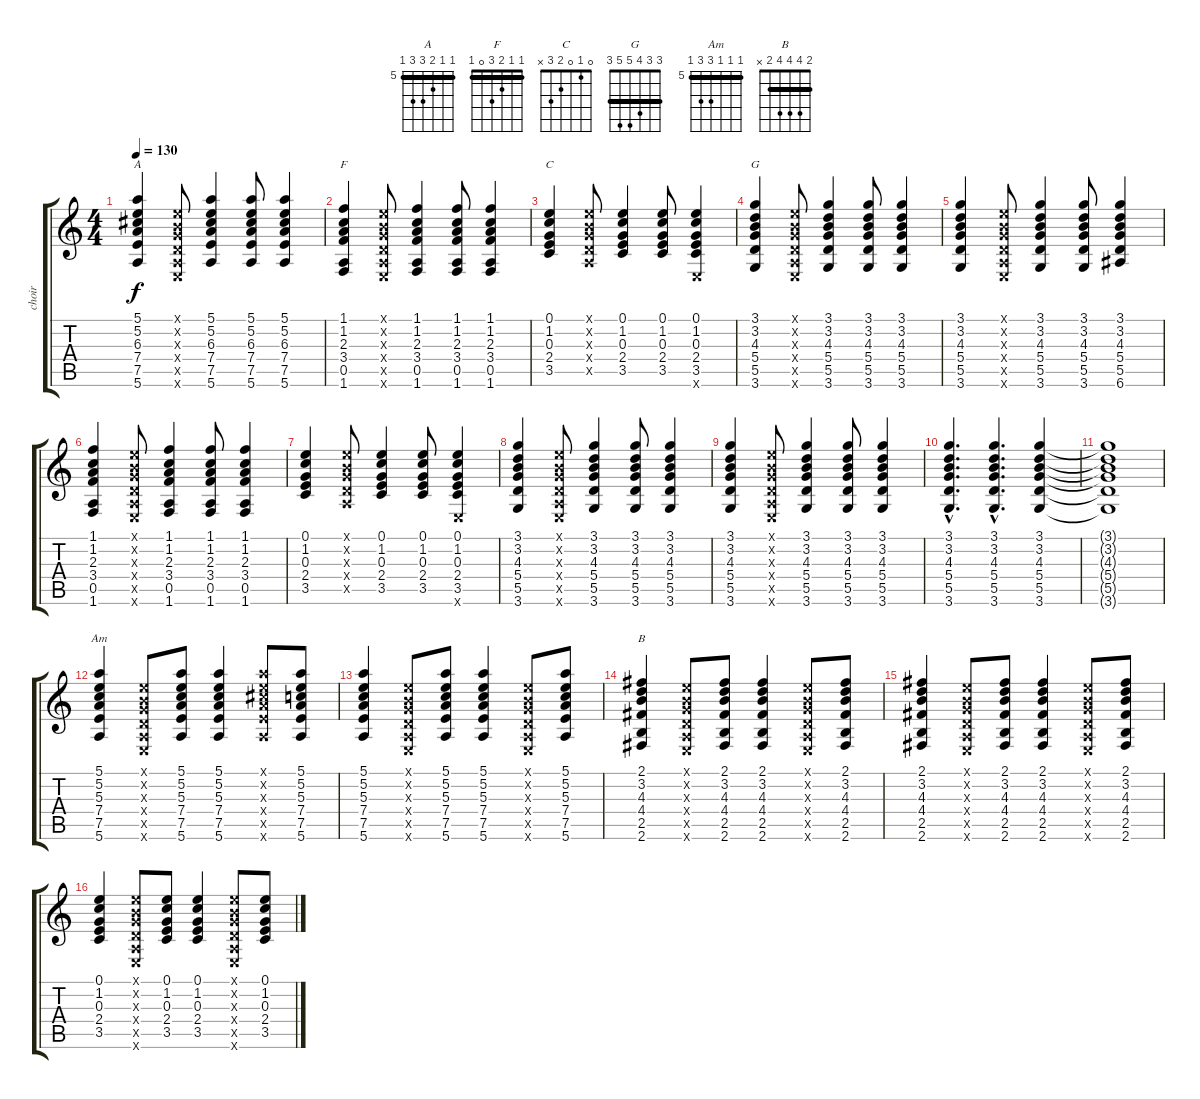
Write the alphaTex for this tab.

\track ("choir" "choir") {instrument acousticguitarsteel}
\staff {score tabs}
\tuning (E4 B3 G3 D3 A2 E2) {hide}
\chord ("A" 5 5 6 7 7 5) {firstfret 5 barre 5}
\chord ("F" 1 1 2 3 0 1) {barre 1}
\chord ("C" 0 1 0 2 3 x)
\chord ("G" 3 3 4 5 5 3) {barre 3}
\chord ("Am" 5 5 5 7 7 5) {firstfret 5 barre 5}
\chord ("B" 2 4 4 4 2 x) {barre 2}
\ts (4 4)
\tempo 130
\clef g2
\ks c
(5.1 5.2 6.3 7.4 7.5 5.6).4{ch "A" dy f} (0.1{x} 0.2{x} 0.3{x} 0.4{x} 0.5{x} 0.6{x}).8 (5.1 5.2 6.3 7.4 7.5 5.6).4 (5.1 5.2 6.3 7.4 7.5 5.6).8 (5.1 5.2 6.3 7.4 7.5 5.6).4 |
(1.1 1.2 2.3 3.4 0.5 1.6).4{ch "F"} (0.1{x} 0.2{x} 0.3{x} 0.4{x} 0.5{x} 0.6{x}).8 (1.1 1.2 2.3 3.4 0.5 1.6).4 (1.1 1.2 2.3 3.4 0.5 1.6).8 (1.1 1.2 2.3 3.4 0.5 1.6).4 |
(0.1 1.2 0.3 2.4 3.5).4{ch "C"} (0.1{x} 0.2{x} 0.3{x} 0.4{x} 0.5{x}).8 (0.1 1.2 0.3 2.4 3.5).4 (0.1 1.2 0.3 2.4 3.5).8 (0.1 1.2 0.3 2.4 3.5 0.6{x}).4 |
(3.1 3.2 4.3 5.4 5.5 3.6).4{ch "G"} (0.1{x} 0.2{x} 0.3{x} 0.4{x} 0.5{x} 0.6{x}).8 (3.1 3.2 4.3 5.4 5.5 3.6).4 (3.1 3.2 4.3 5.4 5.5 3.6).8 (3.1 3.2 4.3 5.4 5.5 3.6).4 |
(3.1 3.2 4.3 5.4 5.5 3.6).4 (0.1{x} 0.2{x} 0.3{x} 0.4{x} 0.5{x} 0.6{x}).8 (3.1 3.2 4.3 5.4 5.5 3.6).4 (3.1 3.2 4.3 5.4 5.5 3.6).8 (3.1 3.2 4.3 5.4 5.5 6.6).4 |
(1.1 1.2 2.3 3.4 0.5 1.6).4 (0.1{x} 0.2{x} 0.3{x} 0.4{x} 0.5{x} 0.6{x}).8 (1.1 1.2 2.3 3.4 0.5 1.6).4 (1.1 1.2 2.3 3.4 0.5 1.6).8 (1.1 1.2 2.3 3.4 0.5 1.6).4 |
(0.1 1.2 0.3 2.4 3.5).4 (0.1{x} 0.2{x} 0.3{x} 0.4{x} 0.5{x}).8 (0.1 1.2 0.3 2.4 3.5).4 (0.1 1.2 0.3 2.4 3.5).8 (0.1 1.2 0.3 2.4 3.5 0.6{x}).4 |
(3.1 3.2 4.3 5.4 5.5 3.6).4 (0.1{x} 0.2{x} 0.3{x} 0.4{x} 0.5{x} 0.6{x}).8 (3.1 3.2 4.3 5.4 5.5 3.6).4 (3.1 3.2 4.3 5.4 5.5 3.6).8 (3.1 3.2 4.3 5.4 5.5 3.6).4 |
(3.1 3.2 4.3 5.4 5.5 3.6).4 (0.1{x} 0.2{x} 0.3{x} 0.4{x} 0.5{x} 0.6{x}).8 (3.1 3.2 4.3 5.4 5.5 3.6).4 (3.1 3.2 4.3 5.4 5.5 3.6).8 (3.1 3.2 4.3 5.4 5.5 3.6).4 |
(3.1{hac} 3.2{hac} 4.3{hac} 5.4{hac} 5.5{hac} 3.6{hac}).4{d} (3.1{hac} 3.2{hac} 4.3{hac} 5.4{hac} 5.5{hac} 3.6{hac}).4{d} (3.1 3.2 4.3 5.4 5.5 3.6).4 |
(3.1{t} 3.2{t} 4.3{t} 5.4{t} 5.5{t} 3.6{t}).1 |
(5.1 5.2 5.3 7.4 7.5 5.6).4{ch "Am"} (0.1{x} 0.2{x} 0.3{x} 0.4{x} 0.5{x} 0.6{x}).8 (5.1 5.2 5.3 7.4 7.5 5.6).8 (5.1 5.2 5.3 7.4 7.5 5.6).4 (5.1{x} 5.2{x} 6.3{x} 7.4{x} 7.5{x} 5.6{x}).8 (5.1 5.2 5.3 7.4 7.5 5.6).8 |
(5.1 5.2 5.3 7.4 7.5 5.6).4 (0.1{x} 0.2{x} 0.3{x} 0.4{x} 0.5{x} 0.6{x}).8 (5.1 5.2 5.3 7.4 7.5 5.6).8 (5.1 5.2 5.3 7.4 7.5 5.6).4 (0.1{x} 0.2{x} 0.3{x} 0.4{x} 0.5{x} 0.6{x}).8 (5.1 5.2 5.3 7.4 7.5 5.6).8 |
(2.1 3.2 4.3 4.4 2.5 2.6).4{ch "B"} (0.1{x} 0.2{x} 0.3{x} 0.4{x} 0.5{x} 0.6{x}).8 (2.1 3.2 4.3 4.4 2.5 2.6).8 (2.1 3.2 4.3 4.4 2.5 2.6).4 (0.1{x} 0.2{x} 0.3{x} 0.4{x} 0.5{x} 0.6{x}).8 (2.1 3.2 4.3 4.4 2.5 2.6).8 |
(2.1 3.2 4.3 4.4 2.5 2.6).4 (0.1{x} 0.2{x} 0.3{x} 0.4{x} 0.5{x} 0.6{x}).8 (2.1 3.2 4.3 4.4 2.5 2.6).8 (2.1 3.2 4.3 4.4 2.5 2.6).4 (0.1{x} 0.2{x} 0.3{x} 0.4{x} 0.5{x} 0.6{x}).8 (2.1 3.2 4.3 4.4 2.5 2.6).8 |
(0.1 1.2 0.3 2.4 3.5).4 (0.1{x} 0.2{x} 0.3{x} 0.4{x} 0.5{x} 0.6{x}).8 (0.1 1.2 0.3 2.4 3.5).8 (0.1 1.2 0.3 2.4 3.5).4 (0.1{x} 0.2{x} 0.3{x} 0.4{x} 0.5{x} 0.6{x}).8 (0.1 1.2 0.3 2.4 3.5).8
